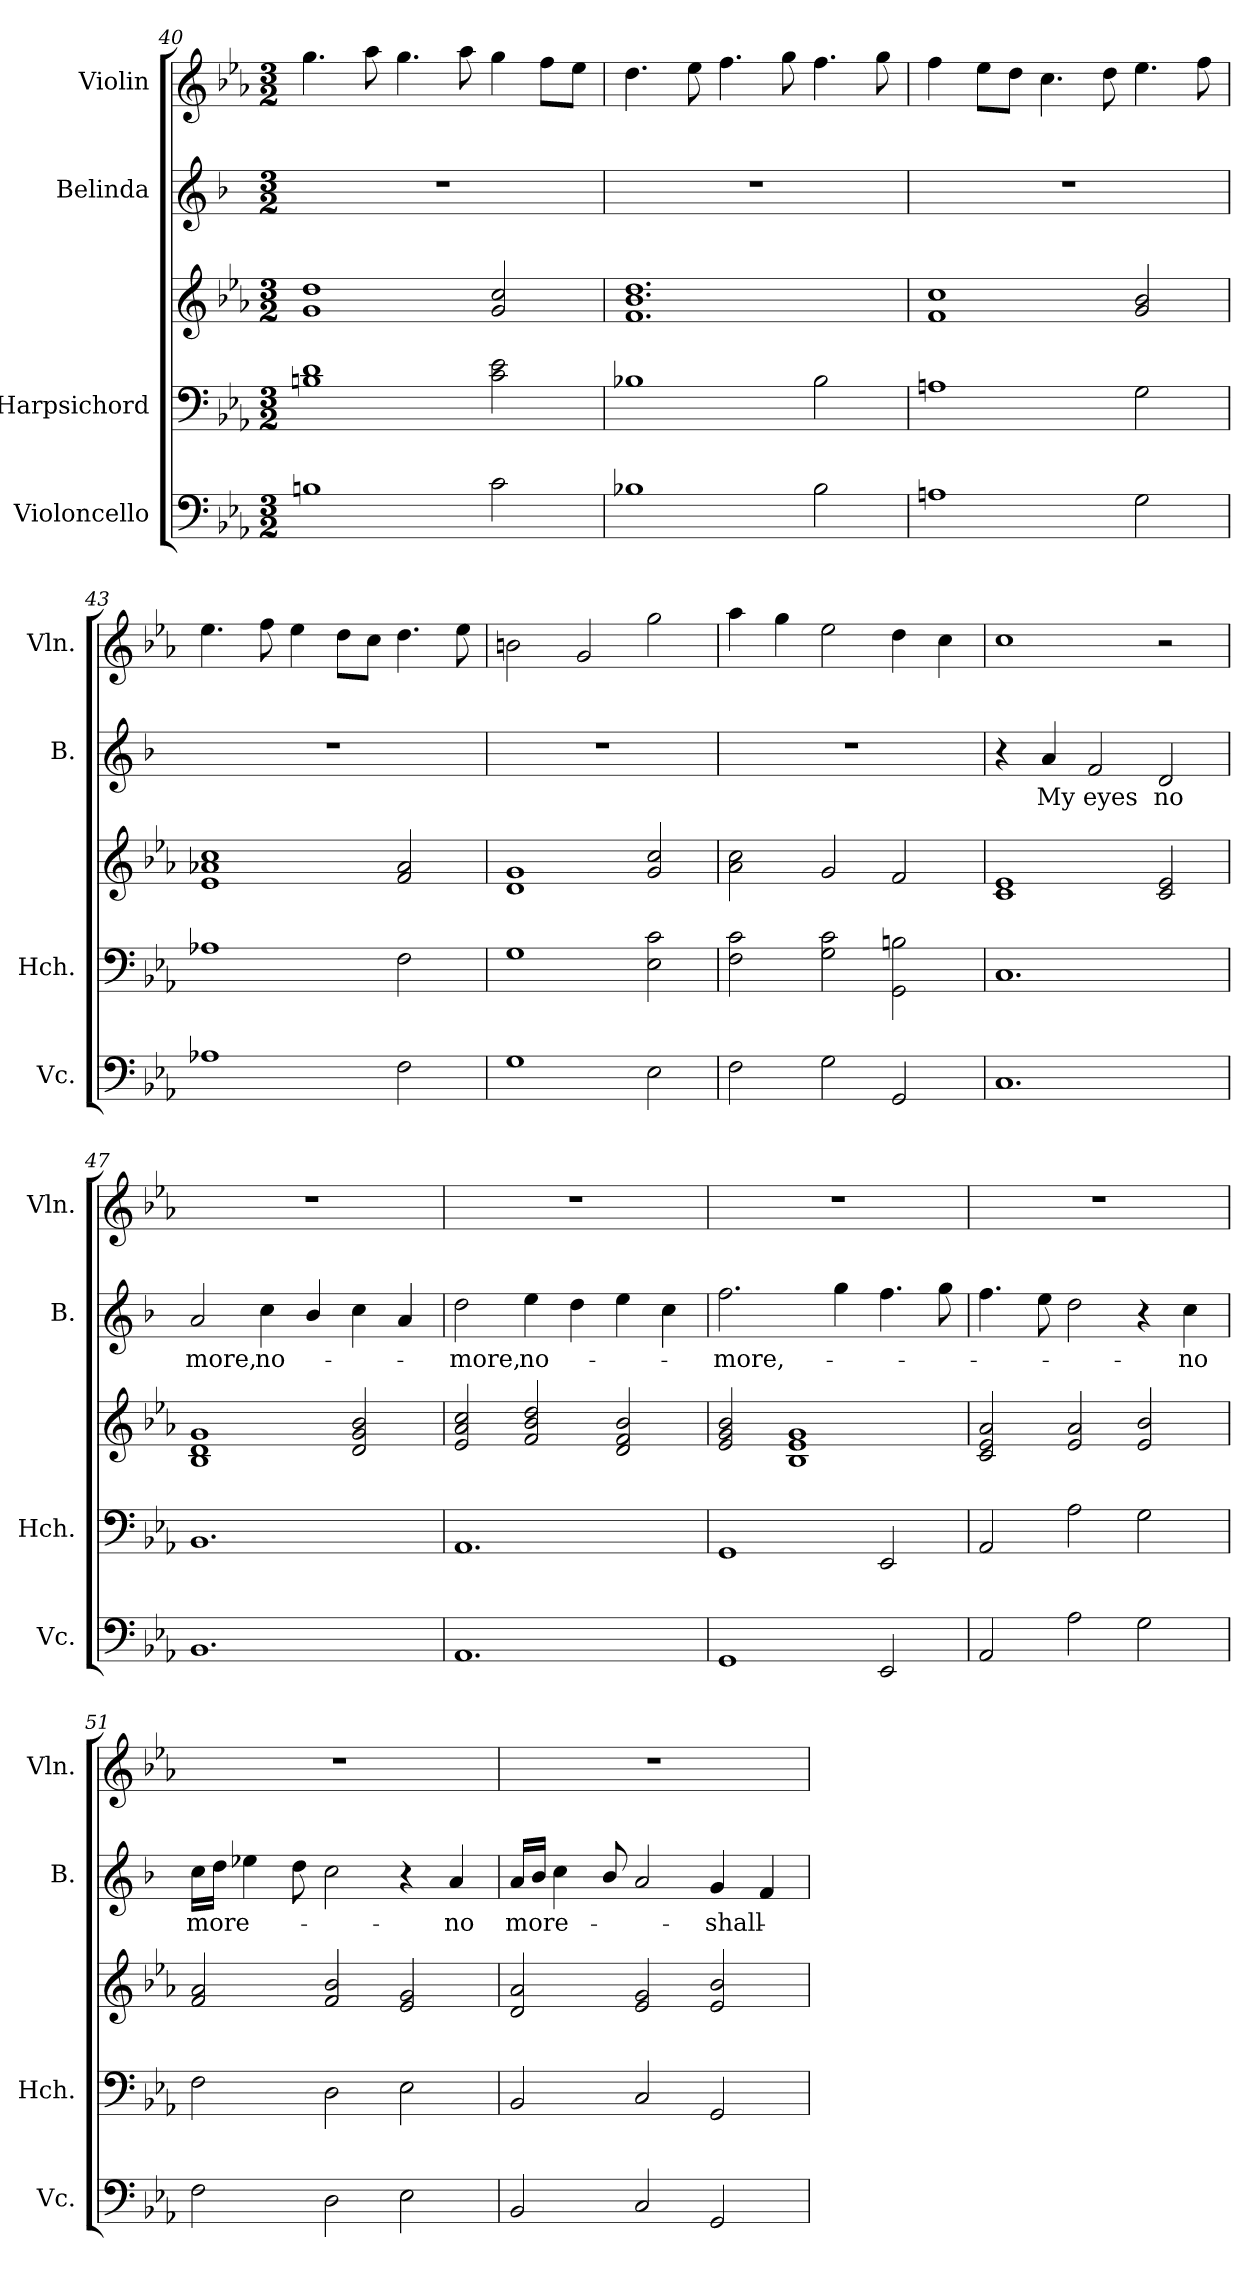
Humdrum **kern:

**kern	**kern	**kern	**kern	**text	**kern
*part4	*part3	*part3	*part2	*part2	*part1
*staff5	*staff4	*staff3	*staff2	*staff2	*staff1
*I"Violoncello	*I"Harpsichord	*	*I"Belinda	*	*I"Violin
*I'Vc.	*I'Hch.	*	*I'B.	*	*I'Vln.
*clefF4	*clefF4	*clefG2	*clefG2	*	*clefG2
*	*	*	*ITrd1c2	*	*
*k[b-e-a-]	*k[b-e-a-]	*k[b-e-a-]	*k[b-e-a-]	*	*k[b-e-a-]
*M3/2	*M3/2	*M3/2	*M3/2	*	*M3/2
=40	=40	=40	=40	=40	=40
1Bn	1Bn 1d	1g 1dd	1.r	.	4.gg\
.	.	.	.	.	8aa-\
.	.	.	.	.	4.gg\
.	.	.	.	.	8aa-\
2c\	2c\ 2e-\	2g/ 2cc/	.	.	4gg\
.	.	.	.	.	8ff\L
.	.	.	.	.	8ee-\J
!!LO:PB:g=z
=41	=41	=41	=41	=41	=41
1B-X	1B-X	1.f 1.b- 1.dd	1.r	.	4.dd\
.	.	.	.	.	8ee-\
.	.	.	.	.	4.ff\
.	.	.	.	.	8gg\
2B-\	2B-\	.	.	.	4.ff\
.	.	.	.	.	8gg\
=42	=42	=42	=42	=42	=42
1An	1An	1f 1cc	1.r	.	4ff\
.	.	.	.	.	8ee-\L
.	.	.	.	.	8dd\J
.	.	.	.	.	4.cc\
.	.	.	.	.	8dd\
2G\	2G\	2g/ 2b-/	.	.	4.ee-\
.	.	.	.	.	8ff\
=43	=43	=43	=43	=43	=43
1A-X	1A-X	1e- 1a-X 1cc	1.r	.	4.ee-\
.	.	.	.	.	8ff\
.	.	.	.	.	4ee-\
.	.	.	.	.	8dd\L
.	.	.	.	.	8cc\J
2F\	2F\	2f/ 2a-/	.	.	4.dd\
.	.	.	.	.	8ee-\
=44	=44	=44	=44	=44	=44
1G	1G	1d 1g	1.r	.	2bn\
.	.	.	.	.	2g/
2E-\	2E-\ 2c\	2g/ 2cc/	.	.	2gg\
=45	=45	=45	=45	=45	=45
2F\	2F\ 2c\	2a-\ 2cc\	1.r	.	4aa-\
.	.	.	.	.	4gg\
2G\	2G\ 2c\	2g/	.	.	2ee-\
2GG/	2GG\ 2Bn\	2f/	.	.	4dd\
.	.	.	.	.	4cc\
!!LO:LB:g=z
=46	=46	=46	=46	=46	=46
1.C	1.C	1c 1e-	4r	.	1cc
!	!	!	!	!LO:LY:b	!
.	.	.	4g/	My	.
!	!	!	!	!LO:LY:b	!
.	.	.	2e-/	eyes	.
!	!	!	!	!LO:LY:b	!
.	.	2c/ 2e-/	2c/	no	2r
=47	=47	=47	=47	=47	=47
!	!	!	!	!LO:LY:b	!
1.BB-	1.BB-	1B- 1d 1g	2g/	more,	1.r
!	!	!	!	!LO:LY:b	!
.	.	.	4b-\	no-	.
.	.	.	4a-/	.	.
.	.	2d/ 2g/ 2b-/	4b-\	.	.
.	.	.	4g/	.	.
=48	=48	=48	=48	=48	=48
!	!	!	!	!LO:LY:b	!
1.AA-	1.AA-	2e-/ 2a-/ 2cc/	2cc\	-more,	1.r
!	!	!	!	!LO:LY:b	!
.	.	2f/ 2b-/ 2dd/	4dd\	no-	.
.	.	.	4cc\	.	.
.	.	2d/ 2f/ 2b-/	4dd\	.	.
.	.	.	4b-\	.	.
=49	=49	=49	=49	=49	=49
!	!	!	!	!LO:LY:b	!
1GG	1GG	2e-/ 2g/ 2b-/	2.ee-\	-more,-	1.r
.	.	1B- 1e- 1g	.	.	.
.	.	.	4ff\	.	.
2EE-/	2EE-/	.	4.ee-\	.	.
.	.	.	8ff\	.	.
=50	=50	=50	=50	=50	=50
2AA-/	2AA-/	2c/ 2e-/ 2a-/	4.ee-\	.	1.r
.	.	.	8dd\	.	.
2A-\	2A-\	2e-/ 2a-/	2cc\	.	.
2G\	2G\	2e-/ 2b-/	4r	.	.
!	!	!	!	!LO:LY:b	!
.	.	.	4b-\	-no	.
!!LO:PB:g=z
=51	=51	=51	=51	=51	=51
!	!	!	!	!LO:LY:b	!
2F\	2F\	2f/ 2a-/	16b-\LL	more-	1.r
.	.	.	16cc\JJ	.	.
.	.	.	4dd-X\	.	.
.	.	.	8cc\	.	.
2D\	2D\	2f/ 2b-/	2b-\	.	.
2E-\	2E-\	2e-/ 2g/	4r	.	.
!	!	!	!	!LO:LY:b	!
.	.	.	4g/	-no	.
=52	=52	=52	=52	=52	=52
!	!	!	!	!LO:LY:b	!
2BB-/	2BB-/	2d/ 2a-/	16g/LL	more-	1.r
.	.	.	16a-/JJ	.	.
.	.	.	4b-\	.	.
.	.	.	8a-/	.	.
2C/	2C/	2e-/ 2g/	2g/	.	.
!	!	!	!	!LO:LY:b	!
2GG/	2GG/	2e-/ 2b-/	4f/	-shall-	.
.	.	.	4e-/	.	.
=	=	=	=	=	=
*-	*-	*-	*-	*-	*-
